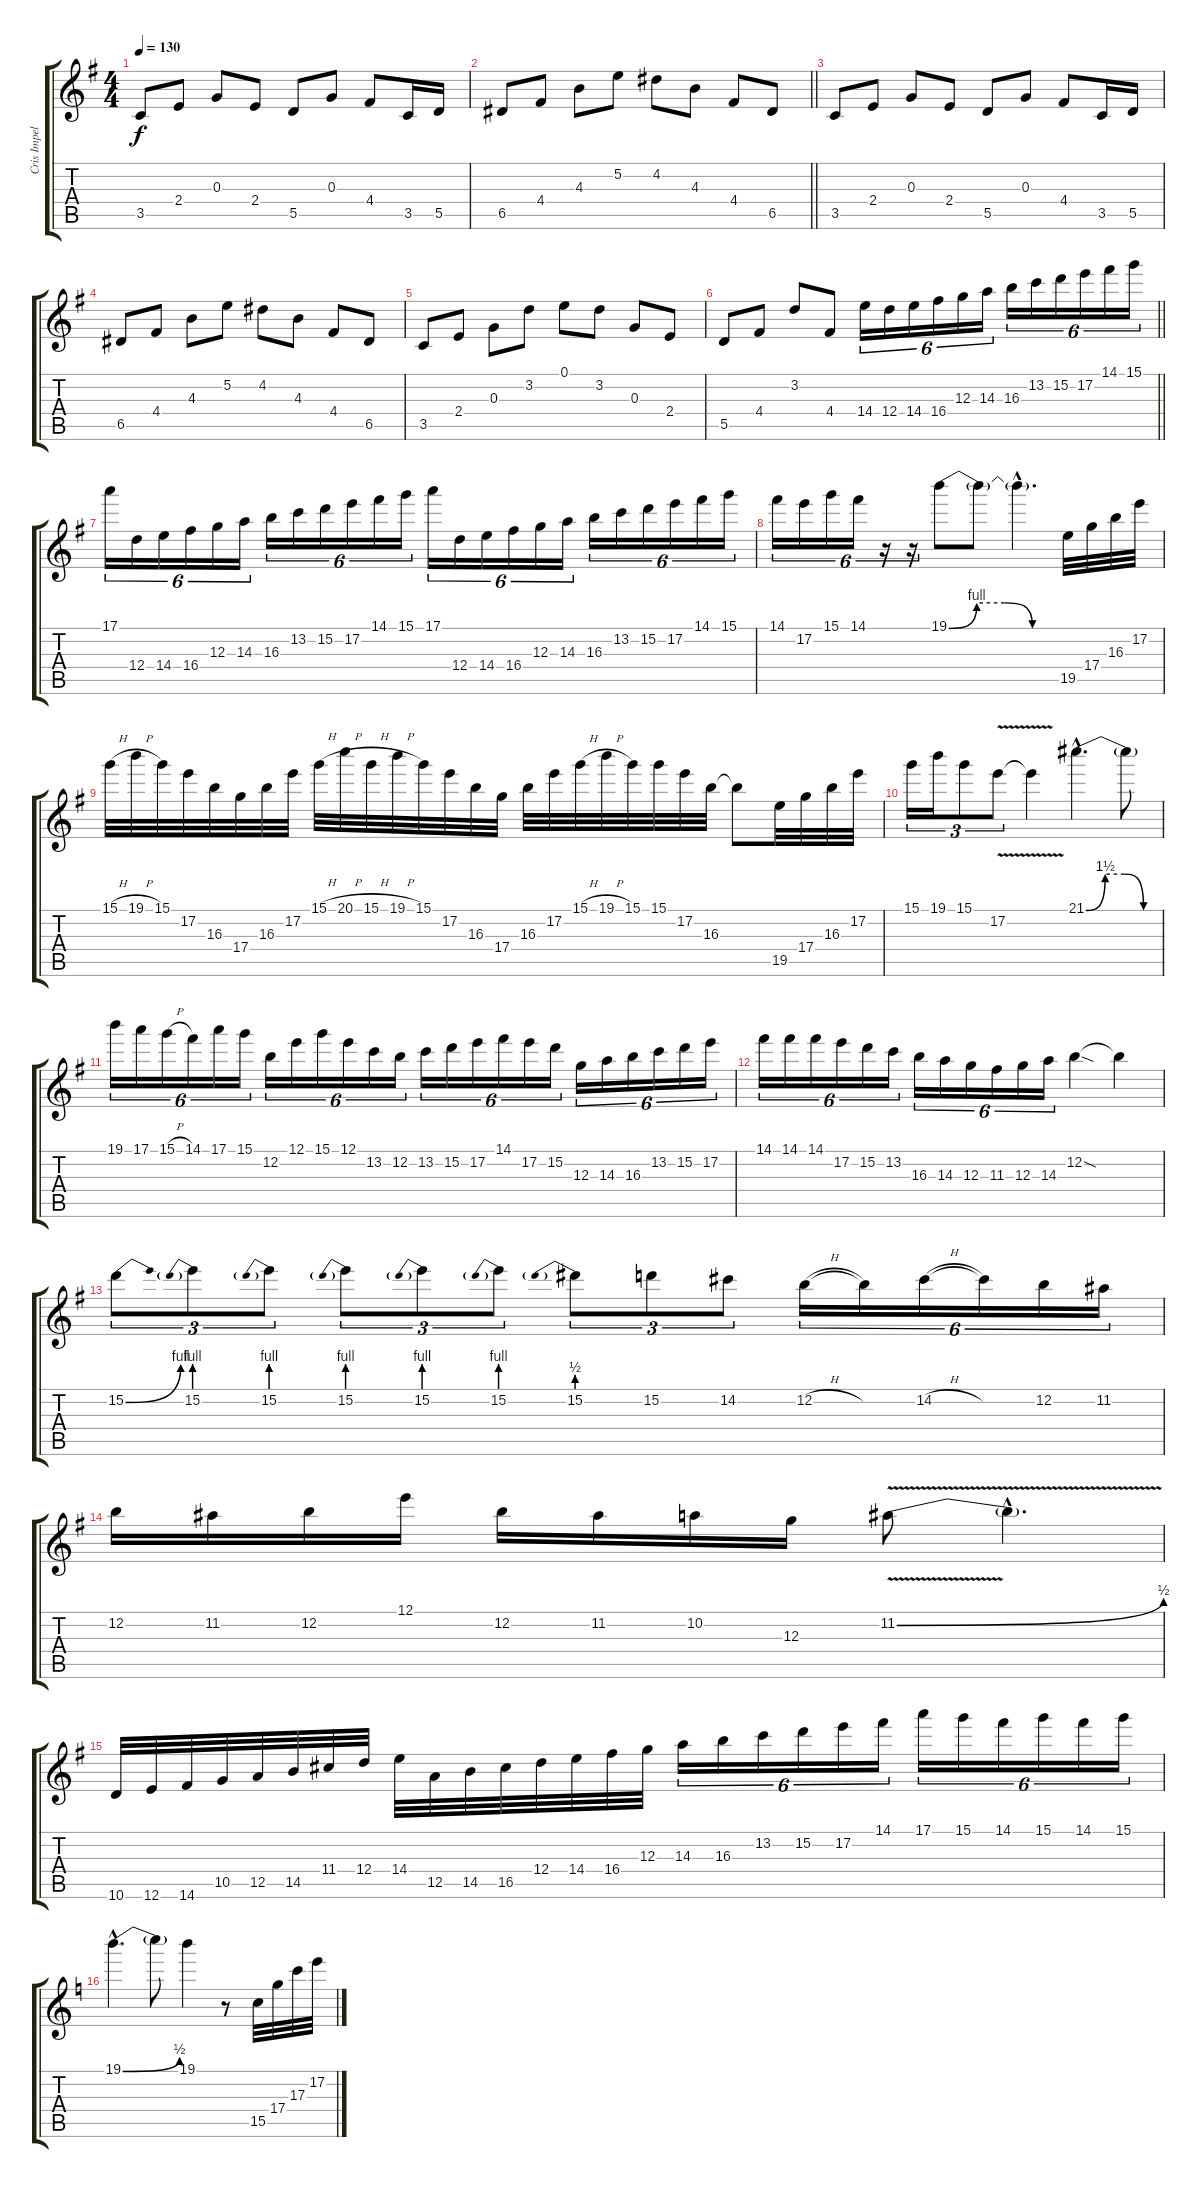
\track ("Cris Impelliteri" "Cris Impel") {instrument distortionguitar}
\staff {score tabs}
\tuning (E4 B3 G3 D3 A2 E2) {hide}
\ts (4 4)
\tempo 130
\clef g2
\ks g
3.5.8{dy f} 2.4.8 0.3.8 2.4.8 5.5.8 0.3.8 4.4.8 3.5.16 5.5.16 |
\barLineRight lightlight
6.5.8 4.4.8 4.3.8 5.2.8 4.2.8 4.3.8 4.4.8 6.5.8 |
3.5.8 2.4.8 0.3.8 2.4.8 5.5.8 0.3.8 4.4.8 3.5.16 5.5.16 |
6.5.8 4.4.8 4.3.8 5.2.8 4.2.8 4.3.8 4.4.8 6.5.8 |
3.5.8 2.4.8 0.3.8 3.2.8 0.1.8 3.2.8 0.3.8 2.4.8 |
\barLineRight lightlight
5.5.8 4.4.8 3.2.8 4.4.8 14.4.16{tu (6 4)} 12.4.16{tu (6 4)} 14.4.16{tu (6 4)} 16.4.16{tu (6 4)} 12.3.16{tu (6 4)} 14.3.16{tu (6 4)} 16.3.16{tu (6 4)} 13.2.16{tu (6 4)} 15.2.16{tu (6 4)} 17.2.16{tu (6 4)} 14.1.16{tu (6 4)} 15.1.16{tu (6 4)} |
17.1.16{tu (6 4)} 12.4.16{tu (6 4)} 14.4.16{tu (6 4)} 16.4.16{tu (6 4)} 12.3.16{tu (6 4)} 14.3.16{tu (6 4)} 16.3.16{tu (6 4)} 13.2.16{tu (6 4)} 15.2.16{tu (6 4)} 17.2.16{tu (6 4)} 14.1.16{tu (6 4)} 15.1.16{tu (6 4)} 17.1.16{tu (6 4)} 12.4.16{tu (6 4)} 14.4.16{tu (6 4)} 16.4.16{tu (6 4)} 12.3.16{tu (6 4)} 14.3.16{tu (6 4)} 16.3.16{tu (6 4)} 13.2.16{tu (6 4)} 15.2.16{tu (6 4)} 17.2.16{tu (6 4)} 14.1.16{tu (6 4)} 15.1.16{tu (6 4)} |
14.1.16{tu (6 4)} 17.2.16{tu (6 4)} 15.1.16{tu (6 4)} 14.1.16{tu (6 4)} r.16{tu (6 4)} r.16{tu (6 4)} 19.1{be (custom 0 0 15 4 30 4 45 0 60 0)}.8 19.1{t}.8 19.1{hac t}.4{d} 19.5.32 17.4.32 16.3.32 17.2.32 |
15.1{h}.32 19.1{h}.32 15.1.32 17.2.32 16.3.32 17.4.32 16.3.32 17.2.32 15.1{h}.32 20.1{h}.32 15.1{h}.32 19.1{h}.32 15.1.32 17.2.32 16.3.32 17.4.32 16.3.32 17.2.32 15.1{h}.32 19.1{h}.32 15.1.32 15.1.32 17.2.32 16.3.32 16.3{t}.8 19.5.32 17.4.32 16.3.32 17.2.32 |
15.1.16{tu (3 2)} 19.1.16{tu (3 2)} 15.1.8{tu (3 2)} 17.2{v}.8{tu (3 2)} 17.2{t}.4 21.1{be (custom 0 0 15 6 30 6 45 0 60 0) hac}.4{d} 21.1{t}.8 |
19.1.16{tu (6 4)} 17.1.16{tu (6 4)} 15.1{h}.16{tu (6 4)} 14.1.16{tu (6 4)} 17.1.16{tu (6 4)} 15.1.16{tu (6 4)} 12.2.16{tu (6 4)} 12.1.16{tu (6 4)} 15.1.16{tu (6 4)} 12.1.16{tu (6 4)} 13.2.16{tu (6 4)} 12.2.16{tu (6 4)} 13.2.16{tu (6 4)} 15.2.16{tu (6 4)} 17.2.16{tu (6 4)} 14.1.16{tu (6 4)} 17.2.16{tu (6 4)} 15.2.16{tu (6 4)} 12.3.16{tu (6 4)} 14.3.16{tu (6 4)} 16.3.16{tu (6 4)} 13.2.16{tu (6 4)} 15.2.16{tu (6 4)} 17.2.16{tu (6 4)} |
14.1.16{tu (6 4)} 14.1.16{tu (6 4)} 14.1.16{tu (6 4)} 17.2.16{tu (6 4)} 15.2.16{tu (6 4)} 13.2.16{tu (6 4)} 16.3.16{tu (6 4)} 14.3.16{tu (6 4)} 12.3.16{tu (6 4)} 11.3.16{tu (6 4)} 12.3.16{tu (6 4)} 14.3.16{tu (6 4)} 12.2{sod}.4 12.2{t}.4 |
15.2{be (bend 0 0 60 4)}.8{tu (3 2)} 15.2{be (prebend 0 4 60 4)}.8{tu (3 2)} 15.2{be (prebend 0 4 60 4)}.8{tu (3 2)} 15.2{be (prebend 0 4 60 4)}.8{tu (3 2)} 15.2{be (prebend 0 4 60 4)}.8{tu (3 2)} 15.2{be (prebend 0 4 60 4)}.8{tu (3 2)} 15.2{be (prebend 0 2 60 2)}.8{tu (3 2)} 15.2.8{tu (3 2)} 14.2.8{tu (3 2)} 12.2{h}.16{tu (6 4)} 12.2{t}.16{tu (6 4)} 14.2{h}.16{tu (6 4)} 14.2{t}.16{tu (6 4)} 12.2.16{tu (6 4)} 11.2.16{tu (6 4)} |
12.2.16 11.2.16 12.2.16 12.1.16 12.2.16 11.2.16 10.2.16 12.3.16 11.2{be (bend 0 0 60 2) v}.8 11.2{hac t}.4{d} |
10.6.32 12.6.32 14.6.32 10.5.32 12.5.32 14.5.32 11.4.32 12.4.32 14.4.32 12.5.32 14.5.32 16.5.32 12.4.32 14.4.32 16.4.32 12.3.32 14.3.16{tu (6 4)} 16.3.16{tu (6 4)} 13.2.16{tu (6 4)} 15.2.16{tu (6 4)} 17.2.16{tu (6 4)} 14.1.16{tu (6 4)} 17.1.16{tu (6 4)} 15.1.16{tu (6 4)} 14.1.16{tu (6 4)} 15.1.16{tu (6 4)} 14.1.16{tu (6 4)} 15.1.16{tu (6 4)} |
\ks c
19.1{be (bend 0 0 60 2) hac}.4{d} 19.1{t}.8 19.1.4 r.8 15.5.32 17.4.32 17.3.32 17.2.32
